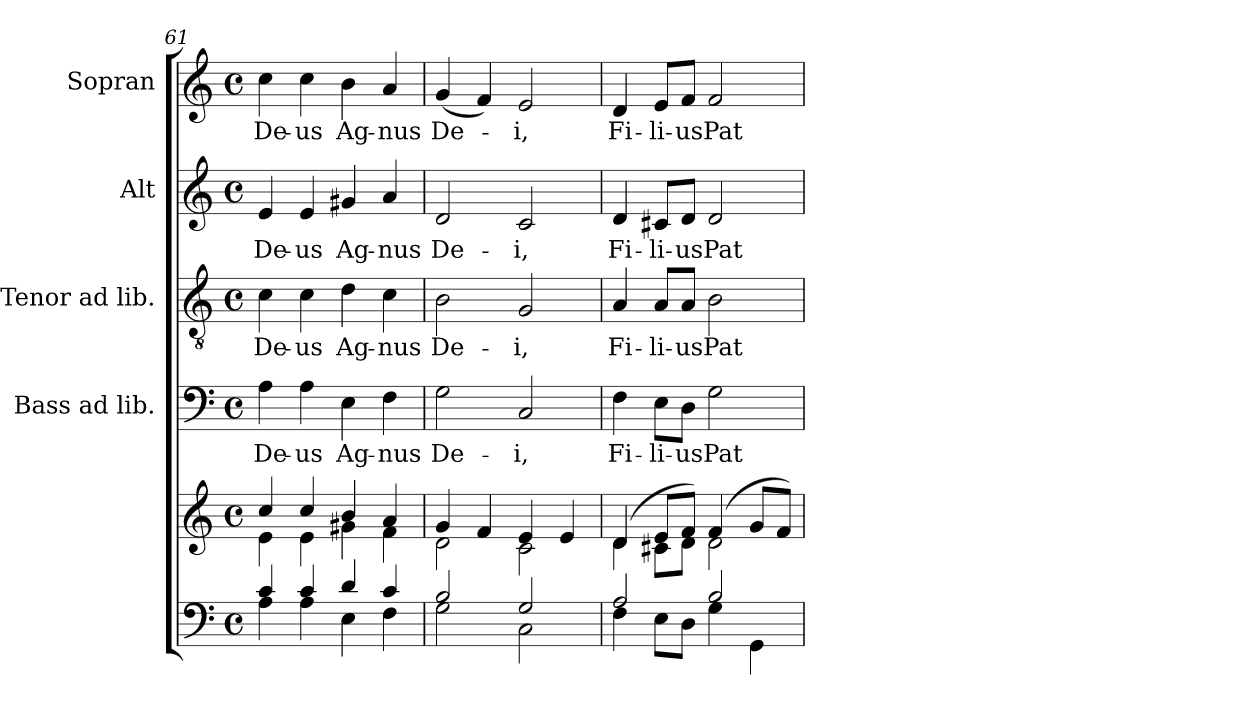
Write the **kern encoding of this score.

**kern	**kern	**kern	**text	**kern	**text	**kern	**text	**kern	**text
*part5	*part5	*part4	*part4	*part3	*part3	*part2	*part2	*part1	*part1
*staff6	*staff5	*staff4	*staff4	*staff3	*staff3	*staff2	*staff2	*staff1	*staff1
*	*	*I"Bass ad lib.	*	*I"Tenor ad lib.	*	*I"Alt	*	*I"Sopran	*
*	*	*I'B.	*	*I'T.	*	*I'A.	*	*I'S.	*
!!LO:LB:g=z
*clefF4	*clefG2	*clefF4	*	*clefGv2	*	*clefG2	*	*clefG2	*
*k[]	*k[]	*k[]	*	*k[]	*	*k[]	*	*k[]	*
*C:	*C:	*C:	*	*C:	*	*C:	*	*C:	*
*M4/4	*M4/4	*M4/4	*	*M4/4	*	*M4/4	*	*M4/4	*
*met(c)	*met(c)	*met(c)	*	*met(c)	*	*met(c)	*	*met(c)	*
=61	=61	=61	=61	=61	=61	=61	=61	=61	=61
*^	*^	*	*	*	*	*	*	*	*
!	!	!	!	!	!LO:LY:b	!	!LO:LY:b	!	!LO:LY:b	!	!LO:LY:b
4c/	4A\	4cc/	4e\	4A\	De-	4c\	De-	4e/	De-	4cc\	De-
!	!	!	!	!	!LO:LY:b	!	!LO:LY:b	!	!LO:LY:b	!	!LO:LY:b
4c/	4A\	4cc/	4e\	4A\	-us	4c\	-us	4e/	-us	4cc\	-us
!	!	!	!	!	!LO:LY:b	!	!LO:LY:b	!	!LO:LY:b	!	!LO:LY:b
4d/	4E\	4b/	4g#X\	4E\	Ag-	4d\	Ag-	4g#X/	Ag-	4b\	Ag-
!	!	!	!	!	!LO:LY:b	!	!LO:LY:b	!	!LO:LY:b	!	!LO:LY:b
4c/	4F\	4a/	4f\	4F\	-nus	4c\	-nus	4a/	-nus	4a/	-nus
=62	=62	=62	=62	=62	=62	=62	=62	=62	=62	=62	=62
!	!	!	!	!	!LO:LY:b	!	!LO:LY:b	!	!LO:LY:b	!	!LO:LY:b
2B/	2G\	4g/	2d\	2G\	De-	2B\	De-	2d/	De-	(<4g/	De-
.	.	4f/	.	.	.	.	.	.	.	4f/)	.
!	!	!	!	!	!LO:LY:b	!	!LO:LY:b	!	!LO:LY:b	!	!LO:LY:b
2G/	2C\	4e/	2c\	2C/	-i,	2G/	-i,	2c/	-i,	2e/	-i,
.	.	4e/	.	.	.	.	.	.	.	.	.
=63	=63	=63	=63	=63	=63	=63	=63	=63	=63	=63	=63
!	!	!	!	!	!LO:LY:b	!	!LO:LY:b	!	!LO:LY:b	!	!LO:LY:b
2A/	4F\	(4d/	4d\	4F\	Fi-	4A/	Fi-	4d/	Fi-	4d/	Fi-
!	!	!	!	!	!LO:LY:b	!	!LO:LY:b	!	!LO:LY:b	!	!LO:LY:b
.	8E\L	8e/L	8c#X\L	8E\L	-li-	8A/L	-li-	8c#X/L	-li-	8e/L	-li-
!	!	!	!	!	!LO:LY:b	!	!LO:LY:b	!	!LO:LY:b	!	!LO:LY:b
.	8D\J	8f/J)	8d\J	8D\J	-us	8A/J	-us	8d/J	-us	8f/J	-us
!	!	!	!	!	!LO:LY:b	!	!LO:LY:b	!	!LO:LY:b	!	!LO:LY:b
2B/	4G\	(4f/	2d\	2G\	Pat-	2B\	Pat-	2d/	Pat-	2f/	Pat-
.	4GG\	8g/L	.	.	.	.	.	.	.	.	.
.	.	8f/J)	.	.	.	.	.	.	.	.	.
*v	*v	*	*	*	*	*	*	*	*	*	*
*	*v	*v	*	*	*	*	*	*	*	*
=	=	=	=	=	=	=	=	=	=
*-	*-	*-	*-	*-	*-	*-	*-	*-	*-
